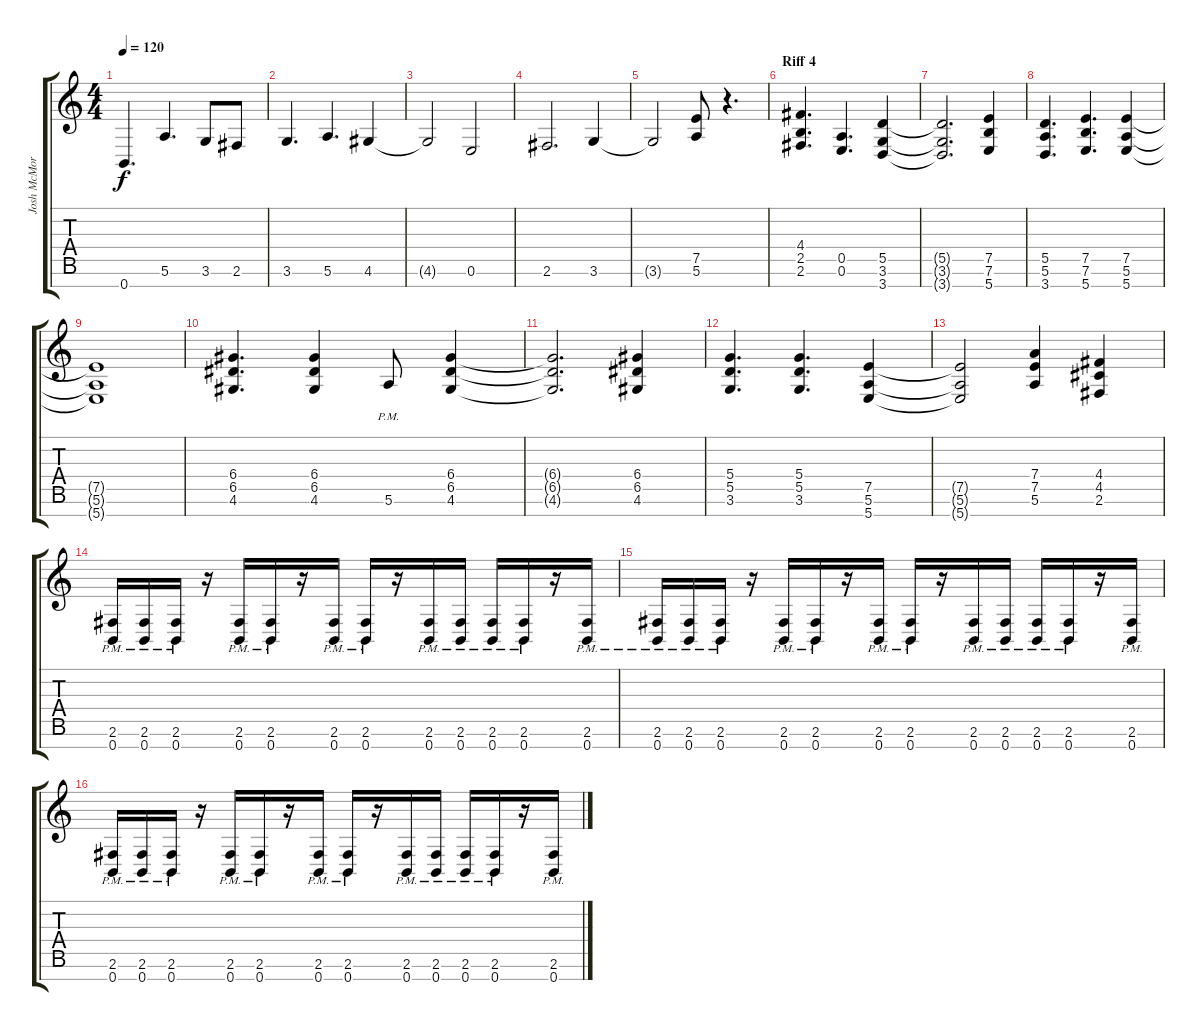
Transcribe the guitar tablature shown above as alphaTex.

\track ("Josh McMorran" "Josh McMor") {instrument distortionguitar}
\staff {score tabs}
\tuning (E4 B3 G3 D3 A2 E2 B1) {hide}
\ts (4 4)
\tempo 120
\clef g2
\ks c
0.7{t}.4{d dy f} 5.6.4{d} 3.6.8 2.6.8 |
3.6.4{d} 5.6.4{d} 4.6.4 |
4.6{t}.2 0.6.2 |
2.6.2{d} 3.6.4 |
3.6{t}.2 (7.5 5.6).8 r.4{d} |
\section ("" "Riff 4")
(4.4 2.5 2.6).4{d} (0.5 0.6).4{d} (5.5 3.6 3.7).4 |
(5.5{t} 3.6{t} 3.7{t}).2{d} (7.5 7.6 5.7).4 |
(5.5 5.6 3.7).4{d} (7.5 7.6 5.7).4{d} (7.5 5.6 5.7).4 |
(7.5{t} 5.6{t} 5.7{t}).1 |
(6.4 6.5 4.6).4{d} (6.4 6.5 4.6).4 5.6{pm}.8 (6.4 6.5 4.6).4 |
(6.4{t} 6.5{t} 4.6{t}).2{d} (6.4 6.5 4.6).4 |
(5.4 5.5 3.6).4{d} (5.4 5.5 3.6).4{d} (7.5 5.6 5.7).4 |
(7.5{t} 5.6{t} 5.7{t}).2 (7.4 7.5 5.6).4 (4.4 4.5 2.6).4 |
(2.6{pm} 0.7{pm}).16 (2.6{pm} 0.7{pm}).16 (2.6{pm} 0.7{pm}).16 r.16 (2.6{pm} 0.7{pm}).16 (2.6{pm} 0.7{pm}).16 r.16 (2.6{pm} 0.7{pm}).16 (2.6{pm} 0.7{pm}).16 r.16 (2.6{pm} 0.7{pm}).16 (2.6{pm} 0.7{pm}).16 (2.6{pm} 0.7{pm}).16 (2.6{pm} 0.7{pm}).16 r.16 (2.6{pm} 0.7{pm}).16 |
(2.6{pm} 0.7{pm}).16 (2.6{pm} 0.7{pm}).16 (2.6{pm} 0.7{pm}).16 r.16 (2.6{pm} 0.7{pm}).16 (2.6{pm} 0.7{pm}).16 r.16 (2.6{pm} 0.7{pm}).16 (2.6{pm} 0.7{pm}).16 r.16 (2.6{pm} 0.7{pm}).16 (2.6{pm} 0.7{pm}).16 (2.6{pm} 0.7{pm}).16 (2.6{pm} 0.7{pm}).16 r.16 (2.6{pm} 0.7{pm}).16 |
(2.6{pm} 0.7{pm}).16 (2.6{pm} 0.7{pm}).16 (2.6{pm} 0.7{pm}).16 r.16 (2.6{pm} 0.7{pm}).16 (2.6{pm} 0.7{pm}).16 r.16 (2.6{pm} 0.7{pm}).16 (2.6{pm} 0.7{pm}).16 r.16 (2.6{pm} 0.7{pm}).16 (2.6{pm} 0.7{pm}).16 (2.6{pm} 0.7{pm}).16 (2.6{pm} 0.7{pm}).16 r.16 (2.6{pm} 0.7{pm}).16
